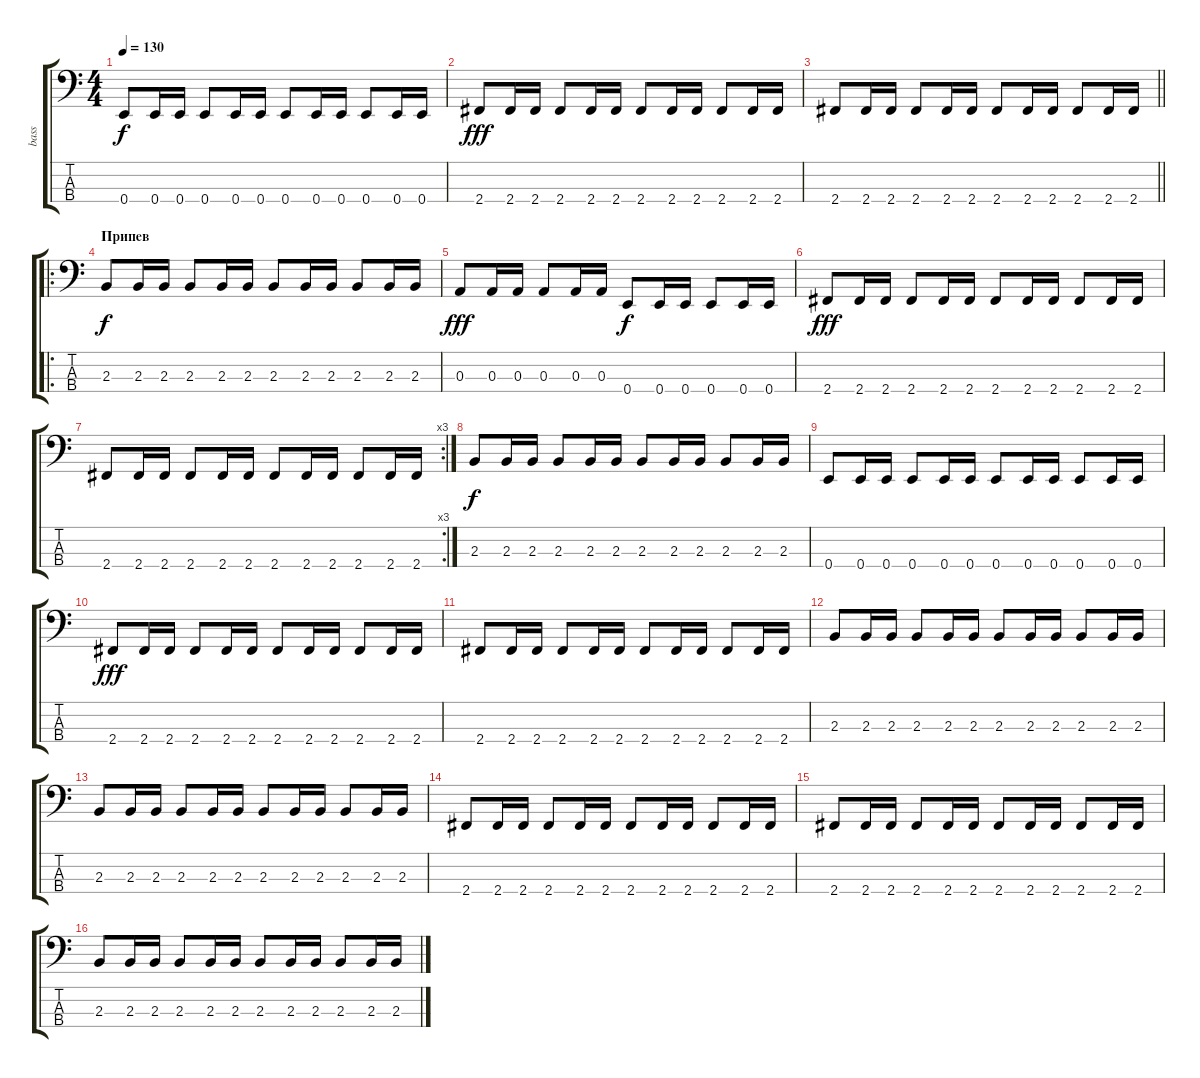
\track ("bass" "bass") {solo instrument electricbassfinger}
\staff {score tabs}
\tuning (G2 D2 A1 E1) {hide}
\ts (4 4)
\tempo 130
\clef f4
\ks c
0.4.8{dy f} 0.4.16 0.4.16 0.4.8 0.4.16 0.4.16 0.4.8 0.4.16 0.4.16 0.4.8 0.4.16 0.4.16 |
2.4.8{dy fff} 2.4.16 2.4.16 2.4.8 2.4.16 2.4.16 2.4.8 2.4.16 2.4.16 2.4.8 2.4.16 2.4.16 |
\barLineRight lightlight
2.4.8 2.4.16 2.4.16 2.4.8 2.4.16 2.4.16 2.4.8 2.4.16 2.4.16 2.4.8 2.4.16 2.4.16 |
\ro
\section ("" "Припев")
2.3.8{dy f} 2.3.16 2.3.16 2.3.8 2.3.16 2.3.16 2.3.8 2.3.16 2.3.16 2.3.8 2.3.16 2.3.16 |
0.3.8{dy fff} 0.3.16 0.3.16 0.3.8 0.3.16 0.3.16 0.4.8{dy f} 0.4.16 0.4.16 0.4.8 0.4.16 0.4.16 |
2.4.8{dy fff} 2.4.16 2.4.16 2.4.8 2.4.16 2.4.16 2.4.8 2.4.16 2.4.16 2.4.8 2.4.16 2.4.16 |
\rc 3
2.4.8 2.4.16 2.4.16 2.4.8 2.4.16 2.4.16 2.4.8 2.4.16 2.4.16 2.4.8 2.4.16 2.4.16 |
2.3.8{dy f} 2.3.16 2.3.16 2.3.8 2.3.16 2.3.16 2.3.8 2.3.16 2.3.16 2.3.8 2.3.16 2.3.16 |
0.4.8 0.4.16 0.4.16 0.4.8 0.4.16 0.4.16 0.4.8 0.4.16 0.4.16 0.4.8 0.4.16 0.4.16 |
2.4.8{dy fff} 2.4.16 2.4.16 2.4.8 2.4.16 2.4.16 2.4.8 2.4.16 2.4.16 2.4.8 2.4.16 2.4.16 |
2.4.8 2.4.16 2.4.16 2.4.8 2.4.16 2.4.16 2.4.8 2.4.16 2.4.16 2.4.8 2.4.16 2.4.16 |
2.3.8 2.3.16 2.3.16 2.3.8 2.3.16 2.3.16 2.3.8 2.3.16 2.3.16 2.3.8 2.3.16 2.3.16 |
2.3.8 2.3.16 2.3.16 2.3.8 2.3.16 2.3.16 2.3.8 2.3.16 2.3.16 2.3.8 2.3.16 2.3.16 |
2.4.8 2.4.16 2.4.16 2.4.8 2.4.16 2.4.16 2.4.8 2.4.16 2.4.16 2.4.8 2.4.16 2.4.16 |
2.4.8 2.4.16 2.4.16 2.4.8 2.4.16 2.4.16 2.4.8 2.4.16 2.4.16 2.4.8 2.4.16 2.4.16 |
2.3.8 2.3.16 2.3.16 2.3.8 2.3.16 2.3.16 2.3.8 2.3.16 2.3.16 2.3.8 2.3.16 2.3.16
